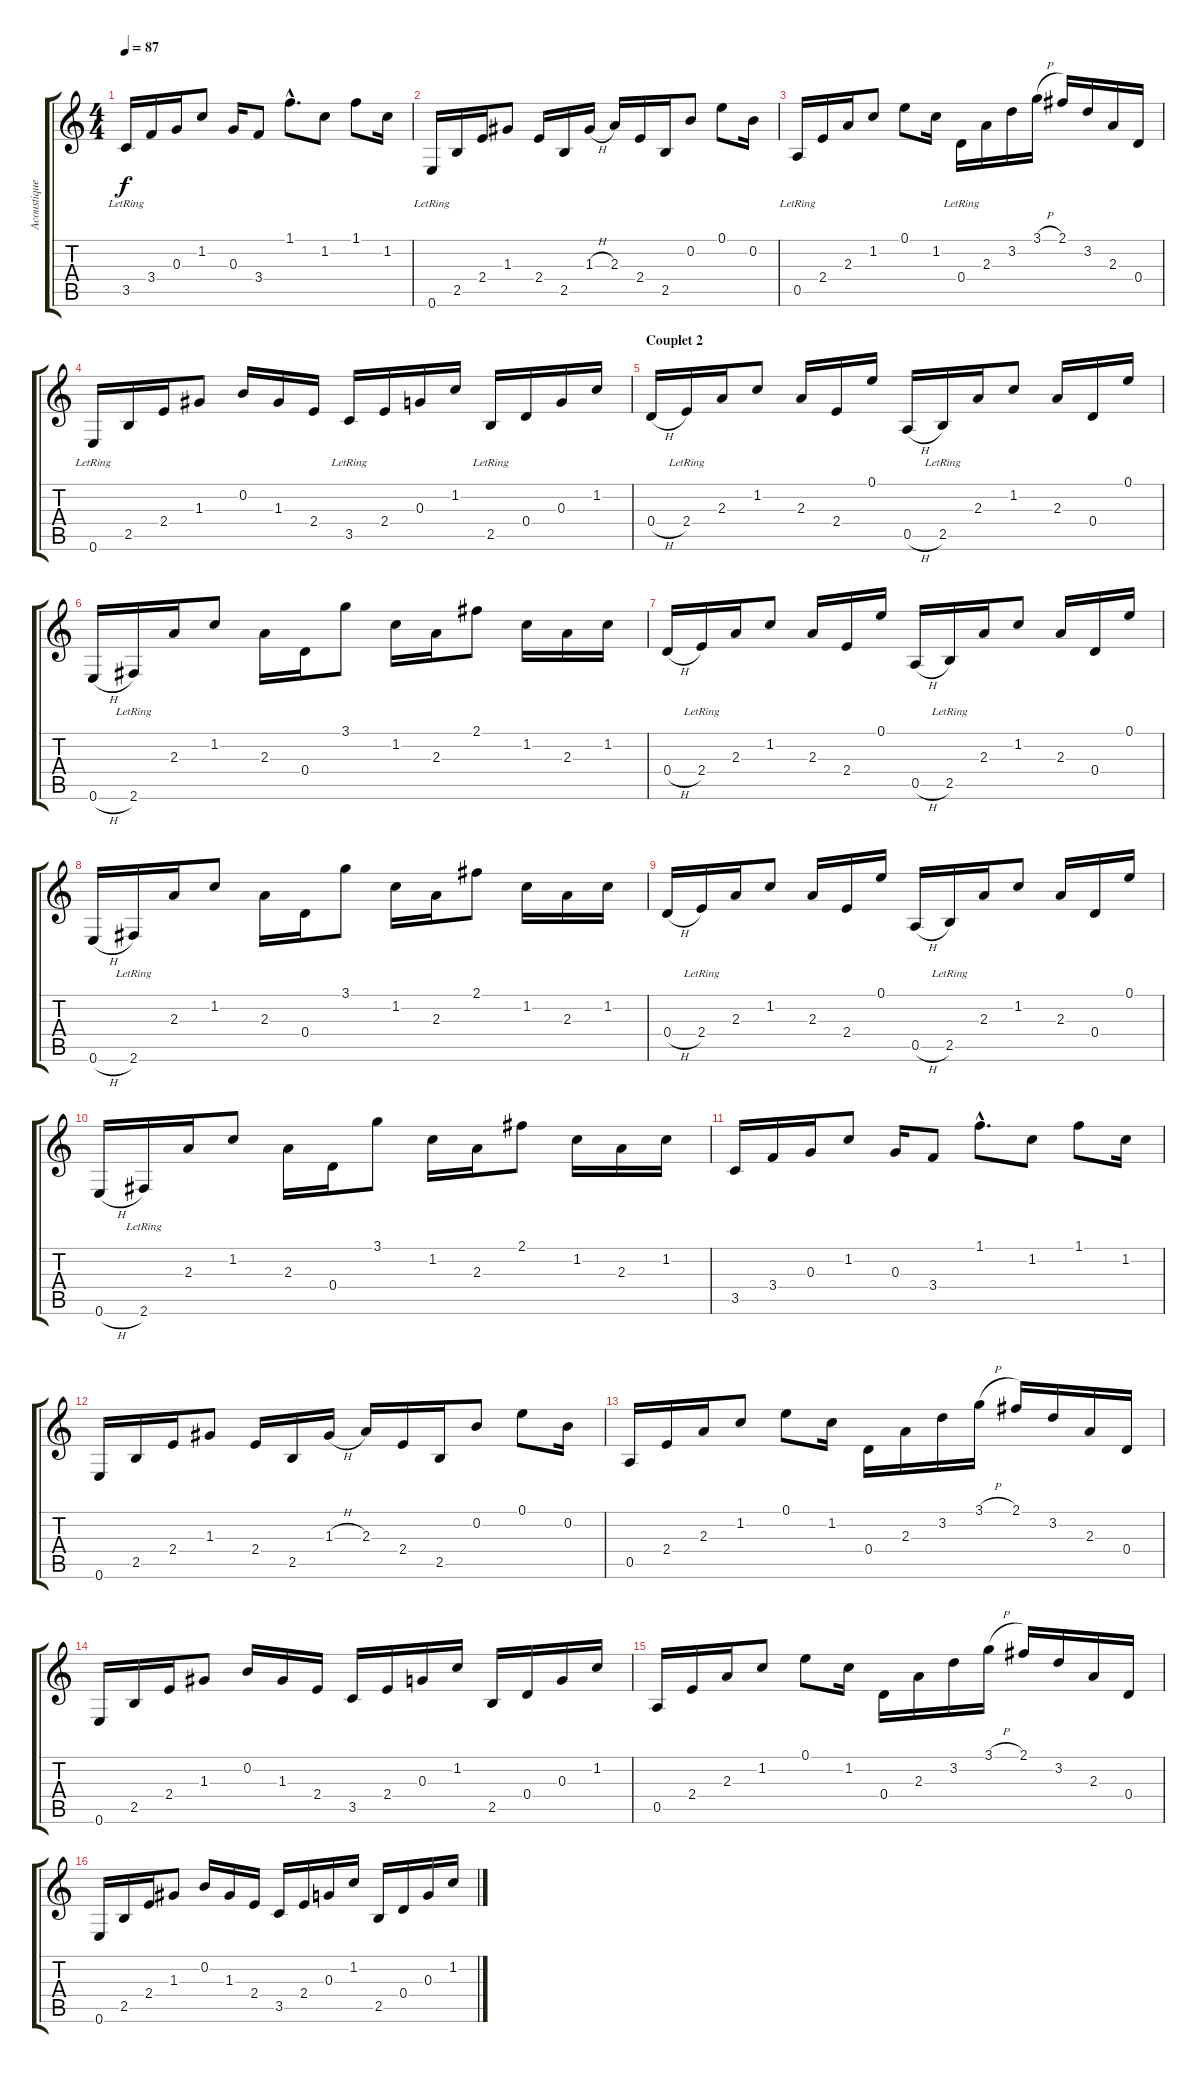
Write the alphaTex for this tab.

\track ("Acoustique droite" "Acoustique") {instrument acousticguitarsteel}
\staff {score tabs}
\tuning (E4 B3 G3 D3 A2 E2) {hide}
\ts (4 4)
\tempo 87
\clef g2
\ks c
3.5{lr}.16{dy f} 3.4.16 0.3.16 1.2.8 0.3.16 3.4.8 1.1{hac}.8{d} 1.2.8 1.1.8 1.2.16 |
0.6{lr}.16 2.5.16 2.4.16 1.3.8 2.4.16 2.5.16 1.3{h}.16 2.3.16 2.4.16 2.5.16 0.2.8 0.1.8 0.2.16 |
0.5{lr}.16 2.4.16 2.3.16 1.2.8 0.1.8 1.2.16 0.4{lr}.16 2.3.16 3.2.16 3.1{h}.16 2.1.16 3.2.16 2.3.16 0.4.16 |
0.6{lr}.16 2.5.16 2.4.16 1.3.8 0.2.16 1.3.16 2.4.16 3.5{lr}.16 2.4.16 0.3.16 1.2.16 2.5{lr}.16 0.4.16 0.3.16 1.2.16 |
\section ("" "Couplet 2")
0.4{h}.16 2.4{lr}.16 2.3.16 1.2.8 2.3.16 2.4.16 0.1.16 0.5{h}.16 2.5{lr}.16 2.3.16 1.2.8 2.3.16 0.4.16 0.1.16 |
0.6{h}.16 2.6{lr}.16 2.3.16 1.2.8 2.3.16 0.4.16 3.1.8 1.2.16 2.3.16 2.1.8 1.2.16 2.3.16 1.2.16 |
0.4{h}.16 2.4{lr}.16 2.3.16 1.2.8 2.3.16 2.4.16 0.1.16 0.5{h}.16 2.5{lr}.16 2.3.16 1.2.8 2.3.16 0.4.16 0.1.16 |
0.6{h}.16 2.6{lr}.16 2.3.16 1.2.8 2.3.16 0.4.16 3.1.8 1.2.16 2.3.16 2.1.8 1.2.16 2.3.16 1.2.16 |
0.4{h}.16 2.4{lr}.16 2.3.16 1.2.8 2.3.16 2.4.16 0.1.16 0.5{h}.16 2.5{lr}.16 2.3.16 1.2.8 2.3.16 0.4.16 0.1.16 |
0.6{h}.16 2.6{lr}.16 2.3.16 1.2.8 2.3.16 0.4.16 3.1.8 1.2.16 2.3.16 2.1.8 1.2.16 2.3.16 1.2.16 |
3.5.16 3.4.16 0.3.16 1.2.8 0.3.16 3.4.8 1.1{hac}.8{d} 1.2.8 1.1.8 1.2.16 |
0.6.16 2.5.16 2.4.16 1.3.8 2.4.16 2.5.16 1.3{h}.16 2.3.16 2.4.16 2.5.16 0.2.8 0.1.8 0.2.16 |
0.5.16 2.4.16 2.3.16 1.2.8 0.1.8 1.2.16 0.4.16 2.3.16 3.2.16 3.1{h}.16 2.1.16 3.2.16 2.3.16 0.4.16 |
0.6.16 2.5.16 2.4.16 1.3.8 0.2.16 1.3.16 2.4.16 3.5.16 2.4.16 0.3.16 1.2.16 2.5.16 0.4.16 0.3.16 1.2.16 |
0.5.16 2.4.16 2.3.16 1.2.8 0.1.8 1.2.16 0.4.16 2.3.16 3.2.16 3.1{h}.16 2.1.16 3.2.16 2.3.16 0.4.16 |
0.6.16 2.5.16 2.4.16 1.3.8 0.2.16 1.3.16 2.4.16 3.5.16 2.4.16 0.3.16 1.2.16 2.5.16 0.4.16 0.3.16 1.2.16
